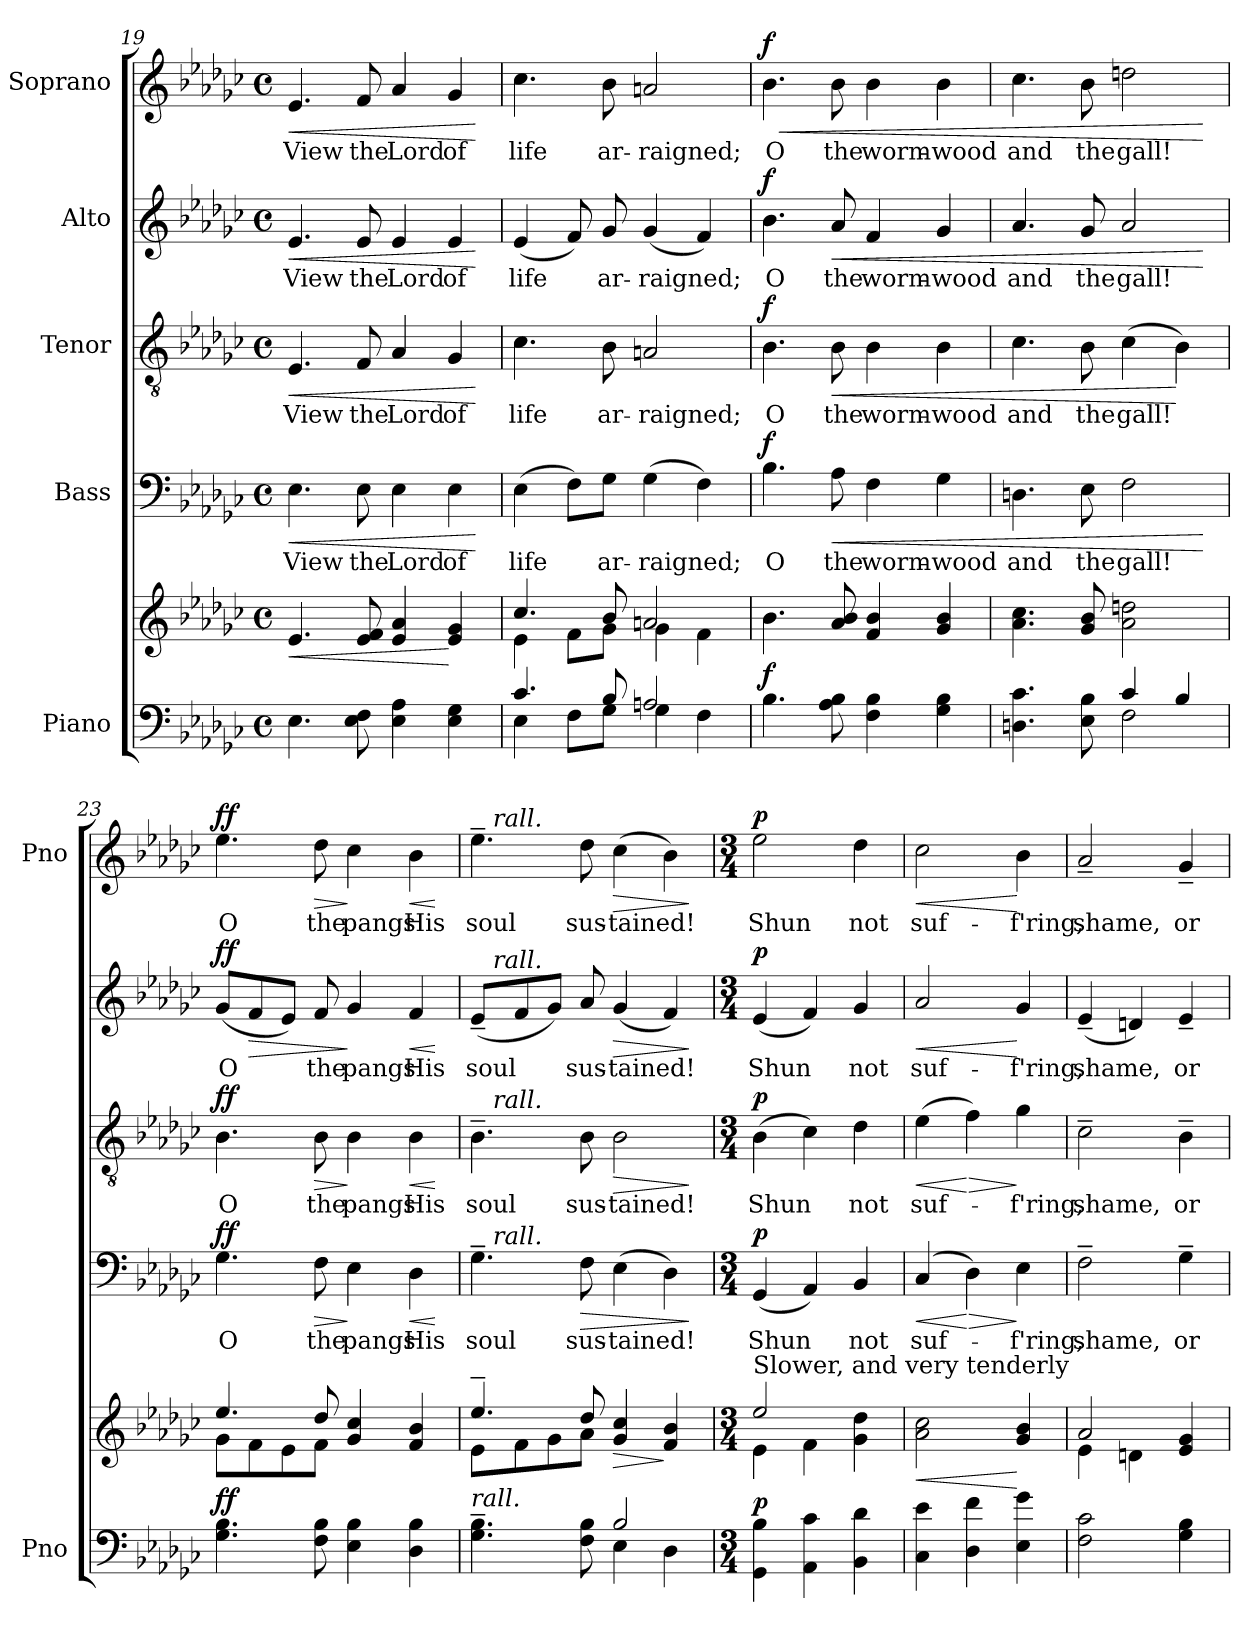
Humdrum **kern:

**kern	**kern	**dynam	**kern	**text	**dynam	**kern	**text	**dynam	**kern	**text	**dynam	**kern	**text	**dynam
*part5	*part5	*part5	*part4	*part4	*part4	*part3	*part3	*part3	*part2	*part2	*part2	*part1	*part1	*part1
*staff6	*staff5	*staff5/6	*staff4	*staff4	*staff4	*staff3	*staff3	*staff3	*staff2	*staff2	*staff2	*staff1	*staff1	*staff1
*I"Piano	*	*	*I"Bass	*	*	*I"Tenor	*	*	*I"Alto	*	*	*I"Soprano	*	*
*I'Pno	*	*	*	*	*	*	*	*	*	*	*	*I'Pno	*	*
*clefF4	*clefG2	*	*clefF4	*	*	*clefGv2	*	*	*clefG2	*	*	*clefG2	*	*
*k[b-e-a-d-g-c-]	*k[b-e-a-d-g-c-]	*	*k[b-e-a-d-g-c-]	*	*	*k[b-e-a-d-g-c-]	*	*	*k[b-e-a-d-g-c-]	*	*	*k[b-e-a-d-g-c-]	*	*
*e-:	*e-:	*	*e-:	*	*	*e-:	*	*	*e-:	*	*	*e-:	*	*
*M4/4	*M4/4	*	*M4/4	*	*	*M4/4	*	*	*M4/4	*	*	*M4/4	*	*
*met(c)	*met(c)	*	*met(c)	*	*	*met(c)	*	*	*met(c)	*	*	*met(c)	*	*
=19	=19	=19	=19	=19	=19	=19	=19	=19	=19	=19	=19	=19	=19	=19
!	!	!LO:HP:b	!	!	!LO:HP:b	!	!	!LO:HP:b	!	!	!LO:HP:b	!	!	!LO:HP:b
4.E-\	4.e-/	<	4.E-\	View	<	4.E-/	View	<	4.e-/	View	<	4.e-/	View	<
8E-\ 8F\	8e-/ 8f/	.	8E-\	the	.	8F/	the	.	8e-/	the	.	8f/	the	.
4E-\ 4A-\	4e-/ 4a-/	.	4E-\	Lord	.	4A-/	Lord	.	4e-/	Lord	.	4a-/	Lord	.
4E-\ 4G-\	4e-/ 4g-/	[	4E-\	of	.	4G-/	of	.	4e-/	of	.	4g-/	of	.
.	.	.	.	.	[	.	.	[	.	.	[	.	.	[
=20	=20	=20	=20	=20	=20	=20	=20	=20	=20	=20	=20	=20	=20	=20
*^	*^	*	*	*	*	*	*	*	*	*	*	*	*	*
4.c-/	4E-\	4.cc-/	4e-\	.	(4E-\	life	.	4.c-\	life	.	(4e-/	life	.	4.cc-\	life	.
.	8F\L	.	8f\L	.	8F\L)	.	.	.	.	.	8f/)	.	.	.	.	.
8B-/	8G-\J	8b-/	8g-\J	.	8G-\J	ar-	.	8B-\	ar-	.	8g-/	ar-	.	8b-\	ar-	.
2An/	4G-\	2an/	4g-\	.	(4G-\	-raigned;	.	2An/	-raigned;	.	(4g-/	-raigned;	.	2an/	-raigned;	.
.	4F\	.	4f\	.	4F\)	.	.	.	.	.	4f/)	.	.	.	.	.
*v	*v	*	*	*	*	*	*	*	*	*	*	*	*	*	*	*
*	*v	*v	*	*	*	*	*	*	*	*	*	*	*	*	*
!!LO:PB:g=z
=21	=21	=21	=21	=21	=21	=21	=21	=21	=21	=21	=21	=21	=21	=21
*	*MM48	*	*	*	*	*	*	*	*	*	*	*	*	*
*^	*^	*	*	*	*	*	*	*	*	*	*	*	*	*
!	!	!	!	!LO:DY:a=2	!	!	!LO:DY:a	!	!	!LO:DY:a	!	!	!LO:DY:a	!	!	!LO:HP:b
!	!	!	!	!	!	!	!	!	!	!	!	!	!	!	!	!LO:DY:n=1:a
*v	*v	*	*	*	*	*	*	*	*	*	*	*	*	*	*	*
*	*v	*v	*	*	*	*	*	*	*	*	*	*	*	*	*
4.B-\	4.b-\	f	4.B-\	O	f	4.B-\	O	f	4.b-\	O	f	4.b-\	O	< f
!	!	!	!	!	!LO:HP:b	!	!	!LO:HP:b	!	!	!LO:HP:b	!	!	!
8A-\ 8B-\	8a-/ 8b-/	.	8A-\	the	<	8B-\	the	<	8a-/	the	<	8b-\	the	.
4F\ 4B-\	4f/ 4b-/	.	4F\	worm-	.	4B-\	worm-	.	4f/	worm-	.	4b-\	worm-	.
4G-\ 4B-\	4g-/ 4b-/	.	4G-\	-wood	.	4B-\	-wood	.	4g-/	-wood	.	4b-\	-wood	.
=22	=22	=22	=22	=22	=22	=22	=22	=22	=22	=22	=22	=22	=22	=22
*^	*	*	*	*	*	*	*	*	*	*	*	*	*	*
4.Dn\ 4.c-\	2ryy	4.a-\ 4.cc-\	.	4.Dn\	and	.	4.c-\	and	.	4.a-/	and	.	4.cc-\	and	.
8E-\ 8B-\	.	8g-/ 8b-/	.	8E-\	the	.	8B-\	the	.	8g-/	the	.	8b-\	the	.
4c-/	2F\	2a-\ 2ddn\	.	2F\	gall!	.	(4c-\	gall!	.	2a-/	gall!	.	2ddn\	gall!	.
4B-/	.	.	.	.	.	.	4B-\)	.	[	.	.	.	.	.	.
*v	*v	*	*	*	*	*	*	*	*	*	*	*	*	*	*
.	.	.	.	.	[	.	.	.	.	.	[	.	.	[
=23	=23	=23	=23	=23	=23	=23	=23	=23	=23	=23	=23	=23	=23	=23
*	*^	*	*	*	*	*	*	*	*	*	*	*	*	*
!	!	!	!LO:DY:a=2	!	!	!LO:DY:a	!	!	!LO:DY:a	!	!	!LO:DY:a	!	!	!LO:DY:a
4.G-\ 4.B-\	4.ee-/	8g-\L	ff	4.G-\	O	ff	4.B-\	O	ff	(8g-/L	O	ff	4.ee-\	O	ff
!	!	!	!	!	!	!	!	!	!	!	!	!LO:HP:b	!	!	!
.	.	8f\	.	.	.	.	.	.	.	8f/	.	>	.	.	.
.	.	8e-\	.	.	.	.	.	.	.	8e-/J)	.	.	.	.	.
!	!	!	!	!	!	!LO:HP:b	!	!	!LO:HP:b	!	!	!	!	!	!LO:HP:b
8F\ 8B-\	8dd-/	8f\J	.	8F\	the	>	8B-\	the	>	8f/	the	.	8dd-\	the	>
4E-\ 4B-\	4g-/ 4cc-/	2ryy	.	4E-\	pangs	]	4B-\	pangs	]	4g-/	pangs	]	4cc-\	pangs	]
!	!	!	!	!	!	!LO:HP:b	!	!	!LO:HP:b	!	!	!LO:HP:b	!	!	!LO:HP:b
4D-\ 4B-\	4f/ 4b-/	.	.	4D-\	His	<	4B-\	His	<	4f/	His	<	4b-\	His	<
*	*v	*v	*	*	*	*	*	*	*	*	*	*	*	*	*
.	.	.	.	.	[	.	.	[	.	.	[	.	.	[
=24	=24	=24	=24	=24	=24	=24	=24	=24	=24	=24	=24	=24	=24	=24
*^	*^	*	*	*	*	*	*	*	*	*	*	*	*	*
!LO:TX:a:i:t=rall.	!	!	!	!	!	!	!	!	!	!	!	!	!	!	!	!
*	*	*	*	*	*^	*	*	*^	*	*	*^	*	*	*^	*	*
4.G-\~> 4.B-\~>	2ryy	4.ee-~>/	8e-\L	.	4.G-~>\	16ryy	soul	.	4.B-~>\	16ryy	soul	.	(8e-~>/L	16ryy	soul	.	4.ee-~>\	16ryy	soul	.
!	!	!	!	!	!	!	!	!	!	!	!	!	!	!	!	!	!	!LO:TX:a:i:t=rall.	!	!
!	!	!	!	!	!	!	!	!	!	!	!	!	!	!LO:TX:a:i:t=rall.	!	!	!	!	!	!
!	!	!	!	!	!	!	!	!	!	!LO:TX:a:i:t=rall.	!	!	!	!	!	!	!	!	!	!
!	!	!	!	!	!	!LO:TX:a:i:t=rall.	!	!	!	!	!	!	!	!	!	!	!	!	!	!
.	.	.	.	.	.	2...ryy	.	.	.	2...ryy	.	.	.	2...ryy	.	.	.	2...ryy	.	.
.	.	.	8f\	.	.	.	.	.	.	.	.	.	8f/	.	.	.	.	.	.	.
.	.	.	8g-\	.	.	.	.	.	.	.	.	.	8g-/J)	.	.	.	.	.	.	.
!	!	!	!	!	!	!	!	!LO:HP:b	!	!	!	!	!	!	!	!	!	!	!	!
8F\ 8B-\	.	8dd-/	8a-\J	.	8F\	.	sus-	>	8B-\	.	sus-	.	8a-/	.	sus-	.	8dd-\	.	sus-	.
!	!	!	!	!LO:HP:b	!	!	!	!	!	!	!	!LO:HP:b	!	!	!	!LO:HP:b	!	!	!	!LO:HP:b
2B-/	4E-\	4g-/ 4cc-/	2ryy	>	(4E-\	.	-tained!	.	2B-\	.	-tained!	>	(4g-/	.	-tained!	>	(4cc-\	.	-tained!	>
.	4D-\	4f/ 4b-/	.	]	4D-\)	.	.	.	.	.	.	.	4f/)	.	.	.	4b-\)	.	.	.
*v	*v	*	*	*	*	*	*	*	*	*	*	*	*	*	*	*	*	*	*	*
*	*v	*v	*	*	*	*	*	*	*	*	*	*	*	*	*	*	*	*	*
.	.	.	.	.	.	]	.	.	.	]	.	.	.	]	.	.	.	]
*	*	*	*v	*v	*	*	*	*	*	*	*v	*v	*	*	*v	*v	*	*
*	*	*	*	*	*	*v	*v	*	*	*	*	*	*	*	*
!!LO:LB:g=z
=25	=25	=25	=25	=25	=25	=25	=25	=25	=25	=25	=25	=25	=25	=25
*M3/4	*M3/4	*	*M3/4	*	*	*M3/4	*	*	*M3/4	*	*	*M3/4	*	*
*	*^	*	*^	*	*	*^	*	*	*^	*	*	*^	*	*
!	!	!	!	!	!	!	!	!	!	!	!	!	!	!	!	!LO:TX:a:t=Slower, and very tenderly	!	!	!
!	!LO:TX:a:t=Slower, and very tenderly	!	!	!	!	!	!	!	!	!	!	!	!	!	!	!	!	!	!
!	!	!	!LO:DY:a=2	!	!	!	!LO:DY:a	!	!	!	!LO:DY:a	!	!	!	!LO:DY:a	!	!	!	!LO:DY:a
*	*	*	*	*v	*v	*	*	*	*	*	*	*v	*v	*	*	*v	*v	*	*
*	*	*	*	*	*	*	*v	*v	*	*	*	*	*	*	*	*
4GG-\ 4B-\	2ee-/	4e-\	p	(4GG-/	Shun	p	(4B-\	Shun	p	(4e-/	Shun	p	2ee-\	Shun	p
4AA-\ 4c-\	.	4f\	.	4AA-/)	.	.	4c-\)	.	.	4f/)	.	.	.	.	.
4BB-\ 4d-\	4g-\ 4dd-\	4ryy	.	4BB-/	not	.	4d-\	not	.	4g-/	not	.	4dd-\	not	.
=26	=26	=26	=26	=26	=26	=26	=26	=26	=26	=26	=26	=26	=26	=26	=26
!	!	!	!LO:HP:b	!	!	!	!	!	!	!	!	!	!	!	!
!	!	!	!LO:HP:n=1:b	!	!	!LO:HP:b	!	!	!LO:HP:b	!	!	!LO:HP:b	!	!	!
!	!	!	!	!	!	!	!	!	!	!	!	!LO:HP:n=1:b	!	!	!LO:HP:b
!	!	!	!	!	!	!	!	!	!	!	!	!	!	!	!LO:HP:n=1:b
*	*v	*v	*	*	*	*	*	*	*	*	*	*	*	*	*
4C-\ 4e-\	2a-\ 2cc-\	< >	(4C-/	suf-	<	(4e-\	suf-	<	2a-/	suf-	< >	2cc-\	suf-	< >
!	!	!	!	!	!LO:HP:n=1:b	!	!	!LO:HP:n=1:b	!	!	!	!	!	!
4D-\ 4f\	.	.	4D-\)	.	[ >	4f\)	.	[ >	.	.	.	.	.	.
4E-\ 4g-\	4g-/ 4b-/	[	4E-\	-f'ring,	]	4g-\	-f'ring,	]	4g-/	-f'ring,	[	4b-\	-f'ring,	[
.	.	]	.	.	.	.	.	.	.	.	]	.	.	]
=27	=27	=27	=27	=27	=27	=27	=27	=27	=27	=27	=27	=27	=27	=27
*	*^	*	*	*	*	*	*	*	*	*	*	*	*	*
2F\ 2c-\	2a-/	4e-\	.	2F~>\	shame,	.	2c-~>\	shame,	.	(4e-~>/	shame,	.	2a-~>/	shame,	.
.	.	4dn\	.	.	.	.	.	.	.	4dn/)	.	.	.	.	.
4G-\ 4B-\	4e-/ 4g-/	4ryy	.	4G-~>\	or	.	4B-~>\	or	.	4e-~>/	or	.	4g-~>/	or	.
*	*v	*v	*	*	*	*	*	*	*	*	*	*	*	*	*
=	=	=	=	=	=	=	=	=	=	=	=	=	=	=
*-	*-	*-	*-	*-	*-	*-	*-	*-	*-	*-	*-	*-	*-	*-
